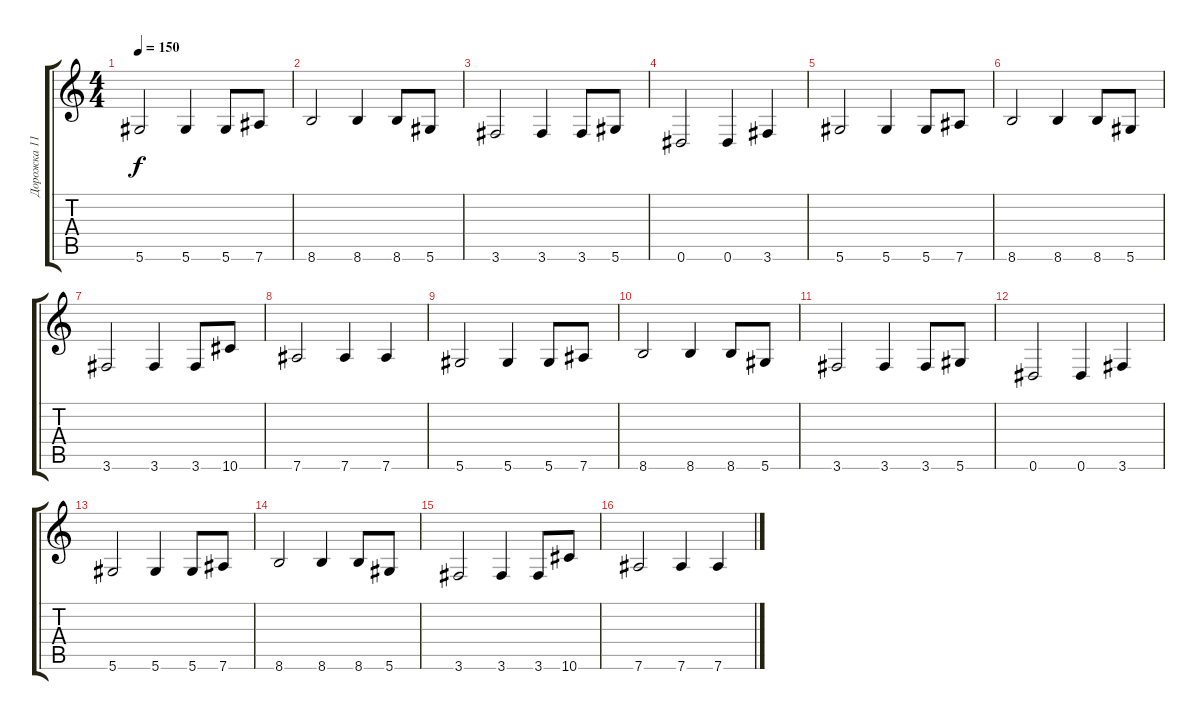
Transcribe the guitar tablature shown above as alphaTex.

\track ("Дорожка 11" "Дорожка 11") {instrument electricbassfinger}
\staff {score tabs}
\tuning (Eb4 Bb3 Gb3 Db3 Ab2 Eb2) {hide}
\ts (4 4)
\tempo 150
\clef g2
\ks c
5.6.2{dy f} 5.6.4 5.6.8 7.6.8 |
8.6.2 8.6.4 8.6.8 5.6.8 |
3.6.2 3.6.4 3.6.8 5.6.8 |
0.6.2 0.6.4 3.6.4 |
5.6.2 5.6.4 5.6.8 7.6.8 |
8.6.2 8.6.4 8.6.8 5.6.8 |
3.6.2 3.6.4 3.6.8 10.6.8 |
7.6.2 7.6.4 7.6.4 |
5.6.2 5.6.4 5.6.8 7.6.8 |
8.6.2 8.6.4 8.6.8 5.6.8 |
3.6.2 3.6.4 3.6.8 5.6.8 |
0.6.2 0.6.4 3.6.4 |
5.6.2 5.6.4 5.6.8 7.6.8 |
8.6.2 8.6.4 8.6.8 5.6.8 |
3.6.2 3.6.4 3.6.8 10.6.8 |
7.6.2 7.6.4 7.6.4
